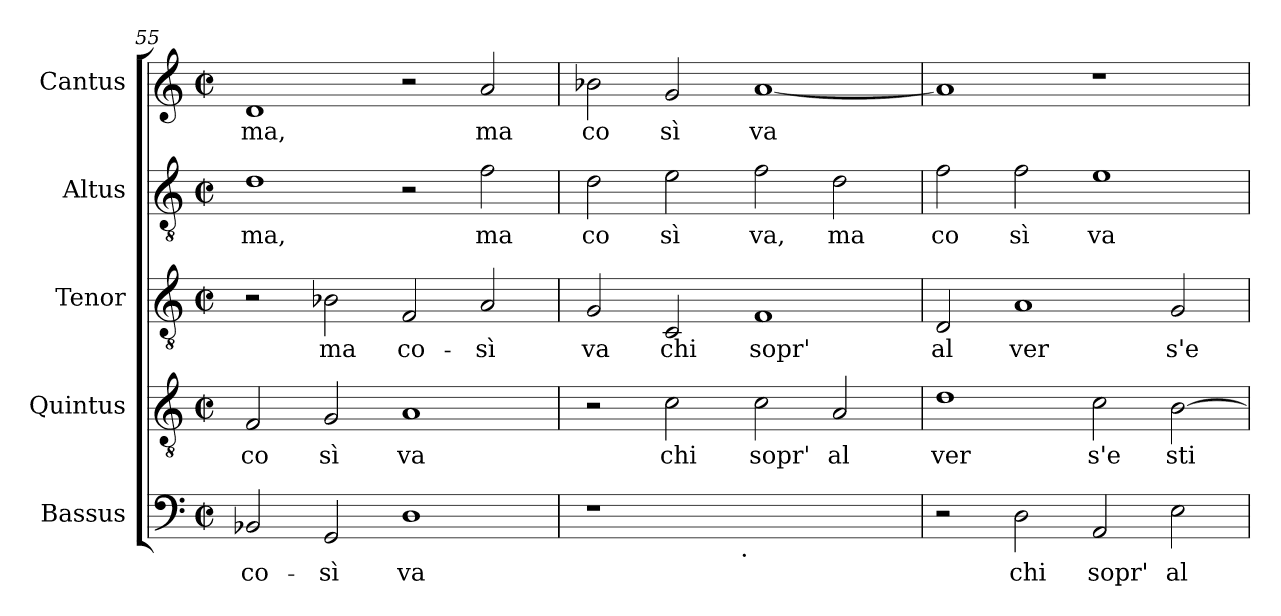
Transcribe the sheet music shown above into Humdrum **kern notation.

**kern	**text	**kern	**text	**kern	**text	**kern	**text	**kern	**text
*part5	*part5	*part4	*part4	*part3	*part3	*part2	*part2	*part1	*part1
*staff5	*staff5	*staff4	*staff4	*staff3	*staff3	*staff2	*staff2	*staff1	*staff1
*I"Bassus	*	*I"Quintus	*	*I"Tenor	*	*I"Altus	*	*I"Cantus	*
*clefF4	*	*clefGv2	*	*clefGv2	*	*clefGv2	*	*clefG2	*
*k[]	*	*k[]	*	*k[]	*	*k[]	*	*k[]	*
*C:	*	*C:	*	*C:	*	*C:	*	*C:	*
*M2/2	*	*M2/2	*	*M2/2	*	*M2/2	*	*M2/2	*
*met(c|)	*	*met(c|)	*	*met(c|)	*	*met(c|)	*	*met(c|)	*
=55	=55	=55	=55	=55	=55	=55	=55	=55	=55
!	!LO:LY:b	!	!LO:LY:b	!	!	!	!LO:LY:b	!	!LO:LY:b:cj
2BB-X/	co-	2F/	co	2r	.	1d	ma,	1d	ma,
!	!LO:LY:b	!	!LO:LY:b	!	!LO:LY:b:cj	!	!	!	!
2GG/	-sì	2G/	sì	2B-\	ma	.	.	.	.
!	!LO:LY:b	!	!LO:LY:b	!	!LO:LY:b:cj	!	!	!	!
1D	va	1A	va	2F/	co-	2r	.	2r	.
!	!	!	!	!	!LO:LY:b:cj	!	!LO:LY:b	!	!LO:LY:b:cj
.	.	.	.	2A/	-sì	2f\	ma	2a/	ma
=56	=56	=56	=56	=56	=56	=56	=56	=56	=56
!	!	!	!	!	!LO:LY:b:cj	!	!LO:LY:b	!	!LO:LY:b:cj
*^	*	*	*	*	*	*	*	*	*
1r	2ryy	.	2r	.	2G/	va	2d\	co	2b-X\	co
!	!	!	!	!LO:LY:b	!	!LO:LY:b:cj	!	!LO:LY:b	!	!LO:LY:b:cj
.	4...ryy	.	2c\	chi	2C/	chi	2e\	sì	2g/	sì
!	!LO:TX:b:t=.	!	!	!	!	!	!	!	!	!
.	1ryy	.	.	.	.	.	.	.	.	.
!	!	!	!	!LO:LY:b	!	!LO:LY:b:cj	!	!LO:LY:b	!	!LO:LY:b:cj
1ryy	.	.	2c\	sopr'	1F	sopr'	2f\	va,	[<1a	va
!	!	!	!	!LO:LY:b	!	!	!	!LO:LY:b	!	!
.	.	.	2A/	al	.	.	2d\	ma	.	.
.	32ryy	.	.	.	.	.	.	.	.	.
=57	=57	=57	=57	=57	=57	=57	=57	=57	=57	=57
!	!	!	!	!LO:LY:b	!	!LO:LY:b:cj	!	!LO:LY:b	!	!LO:LY:b:cj
*v	*v	*	*	*	*	*	*	*	*	*
2r	.	1d	ver	2D/	al	2f\	co	1a]	.
!	!LO:LY:b	!	!	!	!LO:LY:b:cj	!	!LO:LY:b	!	!
2D\	chi	.	.	1A	ver	2f\	sì	.	.
!	!LO:LY:b	!	!LO:LY:b	!	!	!	!LO:LY:b	!	!
2AA/	sopr'	2c\	s'e	.	.	1e	va	1r	.
!	!LO:LY:b	!	!LO:LY:b	!	!LO:LY:b:cj	!	!	!	!
2E\	al	[>2B\	sti	2G/	s'e-	.	.	.	.
=	=	=	=	=	=	=	=	=	=
*-	*-	*-	*-	*-	*-	*-	*-	*-	*-
